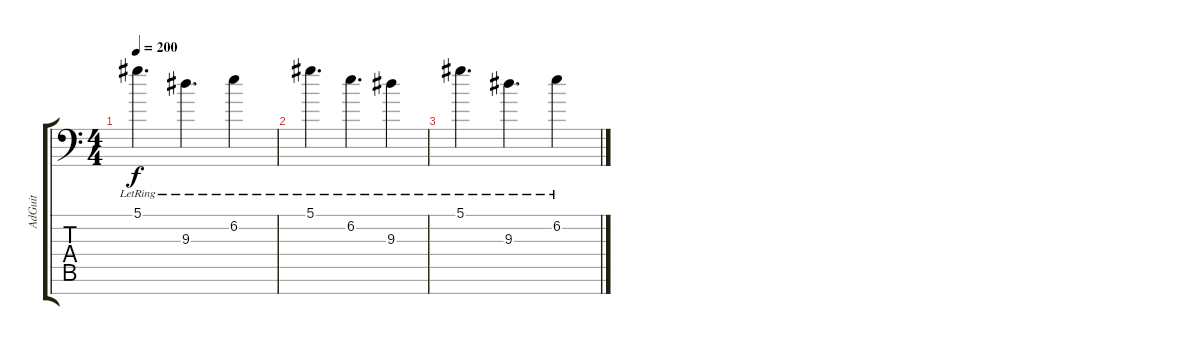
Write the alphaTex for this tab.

\track ("AdGuit" "AdGuit") {instrument overdrivenguitar}
\staff {score tabs}
\tuning (Eb4 Bb3 Gb3 Db3 Ab2 Eb2 Ab1) {hide}
\ts (4 4)
\tempo 200
\clef f4
\ks c
5.1{lr}.4{d dy f} 9.3{lr}.4{d} 6.2{lr}.4 |
5.1{lr}.4{d} 6.2{lr}.4{d} 9.3{lr}.4 |
5.1{lr}.4{d} 9.3{lr}.4{d} 6.2{lr}.4
